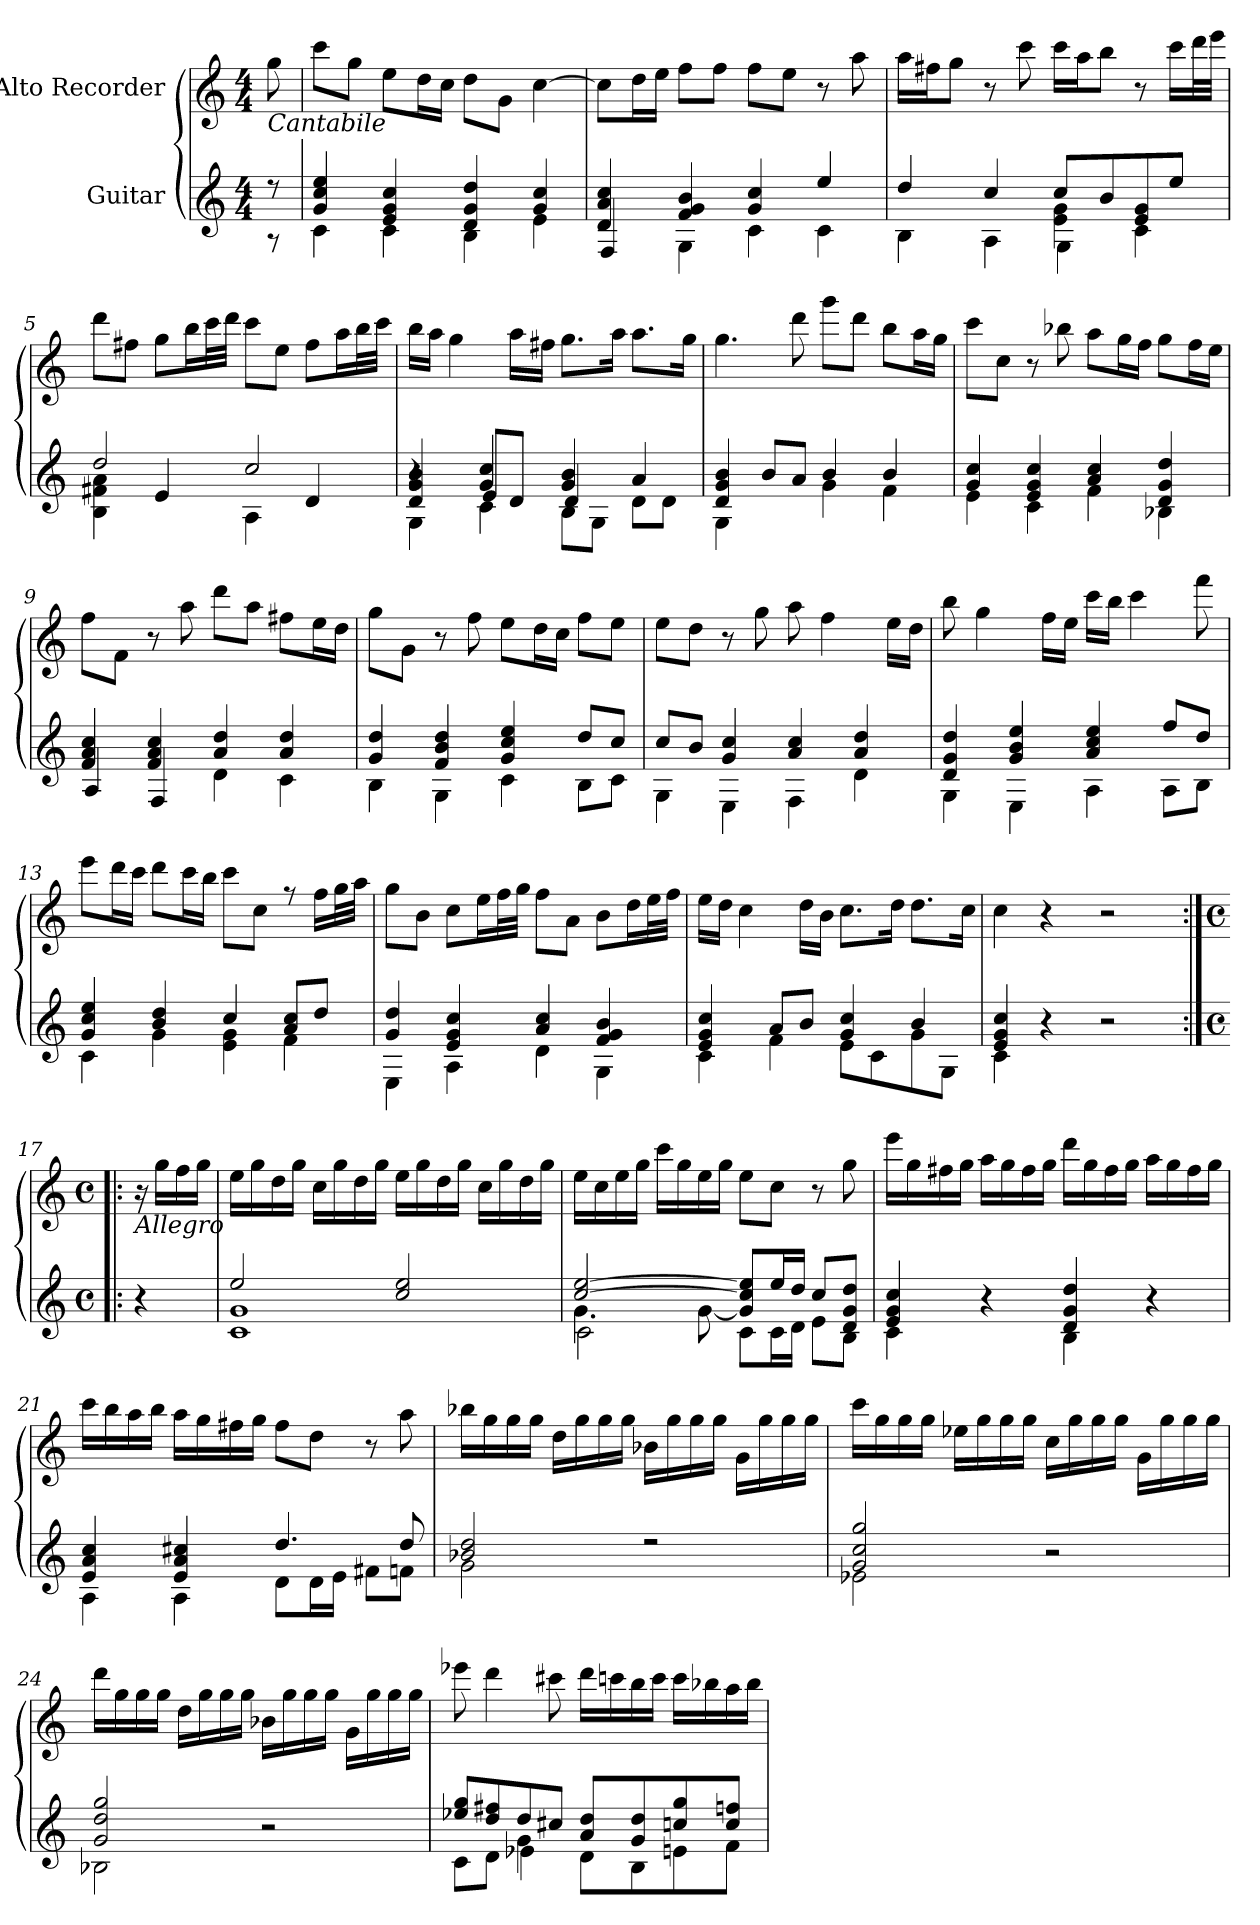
**kern	**kern
*part2	*part1
*staff2	*staff1
*I"Guitar	*I"Alto Recorder
!!LO:PB:g=z
*clefG2	*clefG2
*ITrd7c12	*
*k[]	*k[]
*C:	*C:
*M4/4	*M4/4
=1	=1
*^	*
!	!	!LO:TX:b:i:t=Cantabile
8r	8r	8ggi\
=2	=2	=2
4Gi/ 4ci 4ei	4Ci\	8ccci\L
.	.	8ggi\J
4Ei/ 4Gi 4ci	4Ci\	8eei\L
.	.	16ddi\L
.	.	16cci\JJ
4Di/ 4Gi 4di	4BBi\	8ddi\L
.	.	8gi\J
4Gi/ 4ci	4Ei\	[4cci\
=3	=3	=3
*	*^	*
4Di/ 4Ai 4ci	4ryy	4FFi/	8cci\L]
.	.	.	16ddi\L
.	.	.	16eei\JJ
4Fi/ 4Gi 4Bi	4GGi\	2.ryy	8ffi\L
.	.	.	8ffi\J
4Gi/ 4ci	4Ci\	.	8ffi\L
.	.	.	8eei\J
4ei/	4Ci\	.	8r
.	.	.	8aai\
=4	=4	=4	=4
*	*	*	*^
4di/	4BBi\	2ryy	16aai\LL	2ryy
.	.	.	16ff#Xi\J	.
.	.	.	8ggi\J	.
4ci/	4AAi\	.	8r	.
.	.	.	8ccci\	.
8ci/L	4Ei\ 4Gi	4GGi\	16ccci\LL	4ryy
.	.	.	16aai\J	.
8Bi/	.	.	8bbi\J	.
8Ei/ 8Gi	4Ci\	4ryy	8r	8ryy
8ei/J	.	.	16ccci\LL	8ryy
.	.	.	32dddi\L	.
.	.	.	32eeei\JJJ	.
!!LO:LB:g=z	!!
=5	=5	=5	=5	=5
2di/	4BBi\ 4F#Xi 4Ai	4ryy	8dddi\L	2..ryy
.	.	.	8ff#Xi\J	.
.	4Ei/	8ryy	8ggi\L	.
.	.	8ryy	16bbi\L	.
.	.	.	32ccci\L	.
.	.	.	32dddi\JJJ	.
2ci/	4AAi\	4ryy	8ccci\L	.
.	.	.	8eei\J	.
.	4Di/	4ryy	8ff#i\L	.
.	.	.	16aai\L	8ryy
.	.	.	32bbi\L	.
.	.	.	32ccci\JJJ	.
*	*	*	*v	*v
=6	=6	=6	=6
4Di/ 4Gi 4Bi	4r	4GGi\	16bbi\LL
.	.	.	16aai\JJ
.	.	.	4ggi\
4Gi/ 4ci	8Ei/L	4Ci\	.
.	8Di/J	.	16aai\LL
.	.	.	16ff#Xi\JJ
4Gi/ 4Bi	4Di/	8BBi\L	8.ggi\L
.	.	8GGi\J	.
.	.	.	16aai\Jk
4Ai/	8Di\L	4ryy	8.aai\L
.	8Di\J	.	.
.	.	.	16ggi\Jk
=7	=7	=7	=7
4Di/ 4Gi 4Bi	4GGi\	4ryy	4.ggi\
8Bi/L	4ryy	8ryy	.
8Ai/J	.	8ryy	8dddi\
4Bi/	4Gi\	4ryy	8gggi\L
.	.	.	8dddi\J
4Bi/	4Fi\	4ryy	8bbi\L
.	.	.	16aai\L
.	.	.	16ggi\JJ
=8	=8	=8	=8
4Gi/ 4ci	4Ei\	4ryy	8ccci\L
.	.	.	8cci\J
4Ei/ 4Gi 4ci	4Ci\	4ryy	8r
.	.	.	8bb-Xi\
4Ai/ 4ci	4Fi\	4ryy	8aai\L
.	.	.	16ggi\L
.	.	.	16ffi\JJ
4Di/ 4Gi 4di	4BB-Xi\	4ryy	8ggi\L
.	.	.	16ffi\L
.	.	.	16eei\JJ
!!LO:LB:g=z
=9	=9	=9	=9
4Fi/ 4Ai 4ci	2ryy	4AAi/	8ffi\L
.	.	.	8fi\J
4Fi/ 4Ai 4ci	.	4FFi/	8r
.	.	.	8aai\
4Ai/ 4di	4Di\	2ryy	8dddi\L
.	.	.	8aai\J
4Ai/ 4di	4Ci\	.	8ff#Xi\L
.	.	.	16eei\L
.	.	.	16ddi\JJ
*	*v	*v	*
=10	=10	=10
4Gi/ 4di	4BBi\	8ggi\L
.	.	8gi\J
4Fi/ 4Bi 4di	4GGi\	8r
.	.	8ffi\
4Gi/ 4ci 4ei	4Ci\	8eei\L
.	.	16ddi\L
.	.	16cci\JJ
8di/L	8BBi\L	8ffi\L
8ci/J	8Ci\J	8eei\J
=11	=11	=11
8ci/L	4GGi\	8eei\L
8Bi/J	.	8ddi\J
4Gi/ 4ci	4EEi\	8r
.	.	8ggi\
4Ai/ 4ci	4FFi\	8aai\
.	.	4ffi\
4Ai/ 4di	4Di\	.
.	.	16eei\LL
.	.	16ddi\JJ
=12	=12	=12
4Di/ 4Gi 4di	4GGi\	8bbi\
.	.	4ggi\
4Gi/ 4Bi 4ei	4EEi\	.
.	.	16ffi\LL
.	.	16eei\JJ
4Ai/ 4ci 4ei	4AAi\	16ccci\LL
.	.	16bbi\JJ
.	.	4ccci\
8fi/L	8AAi\L	.
8di/J	8BBi\J	8fffi\
!!LO:LB:g=z
=13	=13	=13
*	*^	*^
4Gi/ 4ci 4ei	4Ci\	4ryy	8eeei\L	1ryy
.	.	.	16dddi\L	.
.	.	.	16ccci\JJ	.
4Bi/ 4di	4Gi\	4ryy	8dddi\L	.
.	.	.	16ccci\L	.
.	.	.	16bbi\JJ	.
4ci/	4Ei\ 4Gi	4ryy	8ccci\L	.
.	.	.	8cci\J	.
8Ai/ 8ciL	4Fi\	4ryy	8r	.
8di/J	.	.	16ffi\LL	.
.	.	.	32ggi\L	.
.	.	.	32aai\JJJ	.
*	*v	*v	*	*
=14	=14	=14	=14
4Gi/ 4di	4EEi\	8ggi\L	4...ryy
.	.	8bi\J	.
4Ei/ 4Gi 4ci	4AAi\	8cci\L	.
.	.	16eei\L	.
.	.	32ffi\L	.
.	.	32ggi\JJJ	32ryy
4Ai/ 4ci	4Di\	8ffi\L	4.ryy
.	.	8ai\J	.
4Fi/ 4Gi 4Bi	4GGi\	8bi\L	.
.	.	16ddi\L	8ryy
.	.	32eei\L	.
.	.	32ffi\JJJ	.
*	*	*v	*v
=15	=15	=15
*	*^	*
4Ei/ 4Gi 4ci	4Ci\	4ryy	16eei\LL
.	.	.	16ddi\JJ
.	.	.	4cci\
8Ai/L	4Fi\	4ryy	.
8Bi/J	.	.	16ddi\LL
.	.	.	16bi\JJ
4Gi/ 4ci	8Ei\L	2ryy	8.cci\L
.	8Ci\	.	.
.	.	.	16ddi\Jk
4Bi/	8Gi\	.	8.ddi\L
.	8GGi\J	.	.
.	.	.	16cci\Jk
=16	=16	=16	=16
4Ei/ 4Gi 4ci	4Ci\	4ryy	4cci\
4r	4ryy	8ryy	4r
.	.	2ryy	.
2r	2ryy	.	2r
.	.	8ryy	.
*v	*v	*v	*
!!LO:LB:g=z
=17:|!|:	=17:|!|:
*M4/4	*M4/4
*met(c)	*met(c)
*^	*
*	*^	*
!	!	!	!LO:TX:b:i:t=Allegro
*	*v	*v	*
4r	4ryy	16r
.	.	16ggi\LL
.	.	16ffi\
.	.	16ggi\JJ
=18	=18	=18
*	*^	*
2ei/	1Gi	1Ci	16eei\LL
.	.	.	16ggi\
.	.	.	16ddi\
.	.	.	16ggi\JJ
.	.	.	16cci\LL
.	.	.	16ggi\
.	.	.	16ddi\
.	.	.	16ggi\JJ
2ci/ 2ei	.	.	16eei\LL
.	.	.	16ggi\
.	.	.	16ddi\
.	.	.	16ggi\JJ
.	.	.	16cci\LL
.	.	.	16ggi\
.	.	.	16ddi\
.	.	.	16ggi\JJ
=19	=19	=19	=19
[2ci/ [2ei	4.Gi\	2Ci\	16eei\LL
.	.	.	16cci\
.	.	.	16eei\
.	.	.	16ggi\JJ
.	.	.	16ccci\LL
.	.	.	16ggi\
.	[8Gi\	.	16eei\
.	.	.	16ggi\JJ
8Gi/] 8ci] 8ei]L	2ryy	8Ci\L	8eei\L
16ei/L	.	16Ci\L	8cci\J
16di/JJ	.	16Di\JJ	.
8ci/L	.	8Ei\L	8r
8Di/ 8Gi 8diJ	.	8BBi\J	8ggi\
=20	=20	=20	=20
4Ei/ 4Gi 4ci	4Ci\	4.ryy	16eeei\LL
.	.	.	16ggi\
.	.	.	16ff#Xi\
.	.	.	16ggi\JJ
4r	4ryy	.	16aai\LL
.	.	.	16ggi\
.	.	8ryy	16ff#i\
.	.	.	16ggi\JJ
4Di/ 4Gi 4di	4BBi\	2ryy	16dddi\LL
.	.	.	16ggi\
.	.	.	16ff#i\
.	.	.	16ggi\JJ
4r	4ryy	.	16aai\LL
.	.	.	16ggi\
.	.	.	16ff#i\
.	.	.	16ggi\JJ
!!LO:LB:g=z
=21	=21	=21	=21
4Ei/ 4Ai 4ci	4AAi\	2..ryy	16ccci\LL
.	.	.	16bbi\
.	.	.	16aai\
.	.	.	16bbi\JJ
4Ei/ 4Ai 4c#Xi	4AAi\	.	16aai\LL
.	.	.	16ggi\
.	.	.	16ff#Xi\
.	.	.	16ggi\JJ
4.di/	8Di\L	.	8ff#i\L
.	16Di\L	.	8ddi\J
.	16Ei\JJ	.	.
.	8F#Xi\L	.	8r
8di/	8Fni\J	8ryy	8aai\
=22	=22	=22	=22
2B-Xi/ 2di	2Gi\	1ryy	16bb-Xi\LL
.	.	.	16ggi\
.	.	.	16ggi\
.	.	.	16ggi\JJ
.	.	.	16ddi\LL
.	.	.	16ggi\
.	.	.	16ggi\
.	.	.	16ggi\JJ
2r	2ryy	.	16b-Xi\LL
.	.	.	16ggi\
.	.	.	16ggi\
.	.	.	16ggi\JJ
.	.	.	16gi\LL
.	.	.	16ggi\
.	.	.	16ggi\
.	.	.	16ggi\JJ
=23	=23	=23	=23
2Gi/ 2ci 2gi	2E-Xi\	4.ryy	16ccci\LL
.	.	.	16ggi\
.	.	.	16ggi\
.	.	.	16ggi\JJ
.	.	.	16ee-Xi\LL
.	.	.	16ggi\
.	.	2ryy	16ggi\
.	.	.	16ggi\JJ
2r	2ryy	.	16cci\LL
.	.	.	16ggi\
.	.	.	16ggi\
.	.	.	16ggi\JJ
.	.	.	16gi\LL
.	.	.	16ggi\
.	.	8ryy	16ggi\
.	.	.	16ggi\JJ
!!LO:LB:g=z
=24	=24	=24	=24
2Gi/ 2di 2gi	2BB-Xi\	4.ryy	16dddi\LL
.	.	.	16ggi\
.	.	.	16ggi\
.	.	.	16ggi\JJ
.	.	.	16ddi\LL
.	.	.	16ggi\
.	.	2ryy	16ggi\
.	.	.	16ggi\JJ
2r	2ryy	.	16b-Xi\LL
.	.	.	16ggi\
.	.	.	16ggi\
.	.	.	16ggi\JJ
.	.	.	16gi\LL
.	.	.	16ggi\
.	.	8ryy	16ggi\
.	.	.	16ggi\JJ
=25	=25	=25	=25
8e-Xi/ 8giL	8Ci\L	4ryy	8eee-Xi\
8di/ 8f#Xi	8Di\J	.	4dddi\
8di/	4Gi\	4E-Xi\	.
8c#Xi/J	.	.	8ccc#Xi\
8Ai/ 8diL	8Di\L	8ryy	16dddi\LL
.	.	.	16cccni\
8Gi/ 8di	8BBi\	8ryy	16bbi\
.	.	.	16ccci\JJ
8cni/ 8gi	8Eni\	4ryy	16ccci\LL
.	.	.	16bb-Xi\
8ci/ 8fniJ	8Fi\J	.	16aai\
.	.	.	16bb-i\JJ
*v	*v	*v	*
=	=
*-	*-
